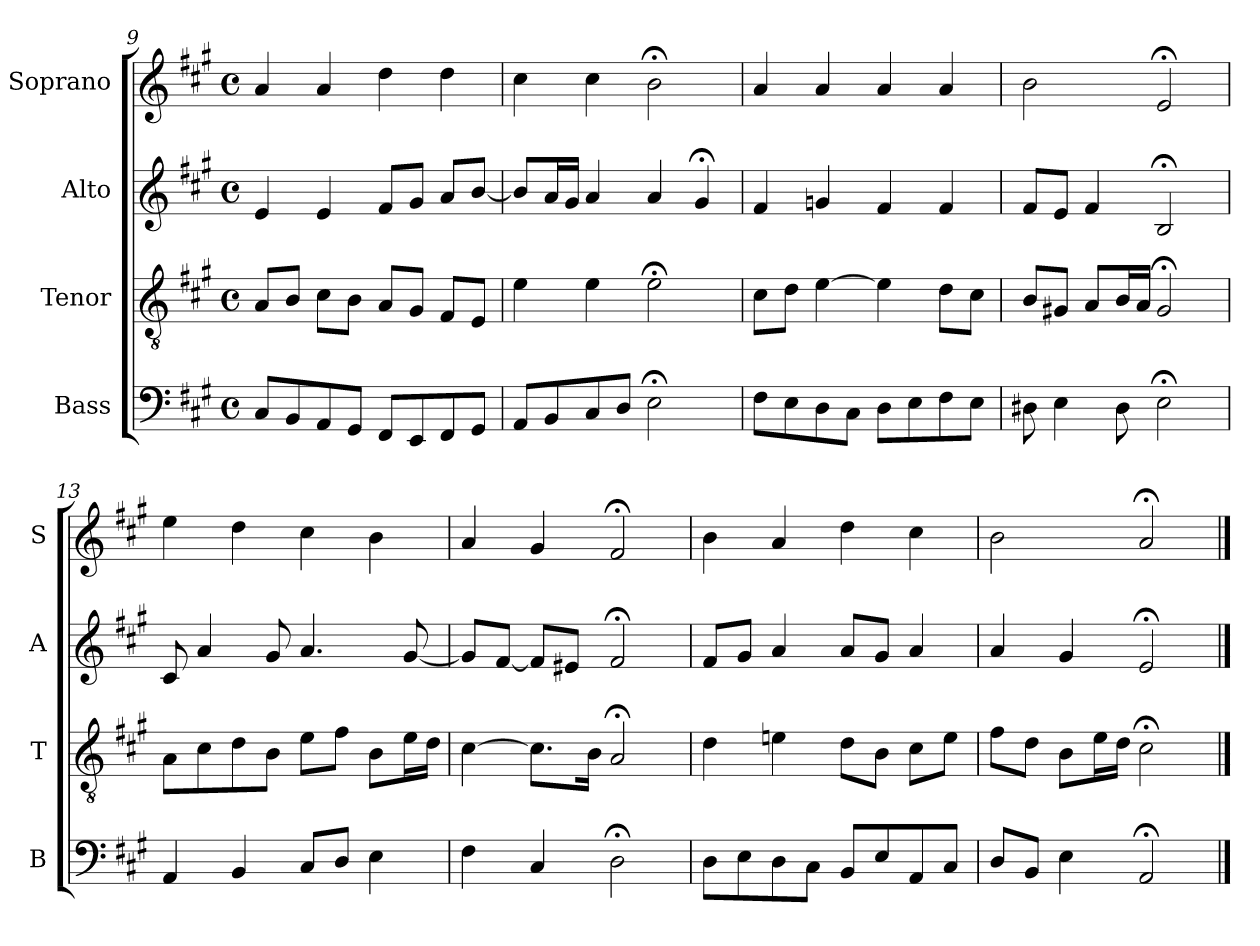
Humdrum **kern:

**kern	**kern	**kern	**kern
*part4	*part3	*part2	*part1
*staff4	*staff3	*staff2	*staff1
*I"Bass	*I"Tenor	*I"Alto	*I"Soprano
*I'B	*I'T	*I'A	*I'S
*clefF4	*clefGv2	*clefG2	*clefG2
*k[f#c#g#]	*k[f#c#g#]	*k[f#c#g#]	*k[f#c#g#]
*A:	*A:	*A:	*A:
*M4/4	*M4/4	*M4/4	*M4/4
*met(c)	*met(c)	*met(c)	*met(c)
=9	=9	=9	=9
8C#L	8AL	4e	4a
8BB	8BJ	.	.
8AA	8c#L	4e	4a
8GG#J	8BJ	.	.
8FF#L	8AL	8f#L	4dd
8EE	8G#J	8g#J	.
8FF#	8F#L	8aL	4dd
8GG#J	8EJ	[8bJ	.
=10	=10	=10	=10
8AAL	4e	8bL]	4cc#
8BB	.	16aL	.
.	.	16g#JJ	.
8C#	4e	4a	4cc#
8DJ	.	.	.
2E;<	2e;<	4a	2b;<
.	.	4g#;<	.
=11	=11	=11	=11
8F#L	8c#L	4f#	4a
8E	8dJ	.	.
8D	[4e	4gn	4a
8C#J	.	.	.
8DL	4e]	4f#	4a
8E	.	.	.
8F#	8dL	4f#	4a
8EJ	8c#J	.	.
=12	=12	=12	=12
8D#X	8BL	8f#L	2b
4E	8G#XJ	8eJ	.
.	8AL	4f#	.
8D#	16BL	.	.
.	16AJJ	.	.
2E;<	2G#;<	2B;<	2e;<
=13	=13	=13	=13
4AA	8AL	8c#	4ee
.	8c#	4a	.
4BB	8d	.	4dd
.	8BJ	8g#	.
8C#L	8eL	4.a	4cc#
8DJ	8f#J	.	.
4E	8BL	.	4b
.	16eL	[8g#	.
.	16dJJ	.	.
=14	=14	=14	=14
4F#	[4c#	8g#L]	4a
.	.	[8f#J	.
4C#	8.c#L]	8f#L]	4g#
.	.	8e#XJ	.
.	16BJk	.	.
2D;<	2A;<	2f#;<	2f#;<
=15	=15	=15	=15
8DL	4d	8f#L	4b
8E	.	8g#J	.
8D	4en	4a	4a
8C#J	.	.	.
8BBL	8dL	8aL	4dd
8E	8BJ	8g#J	.
8AA	8c#L	4a	4cc#
8C#J	8eJ	.	.
=16	=16	=16	=16
8DL	8f#L	4a	2b
8BBJ	8dJ	.	.
4E	8BL	4g#	.
.	16eL	.	.
.	16dJJ	.	.
2AA;<	2c#;<	2e;<	2a;<
==	==	==	==
*-	*-	*-	*-
